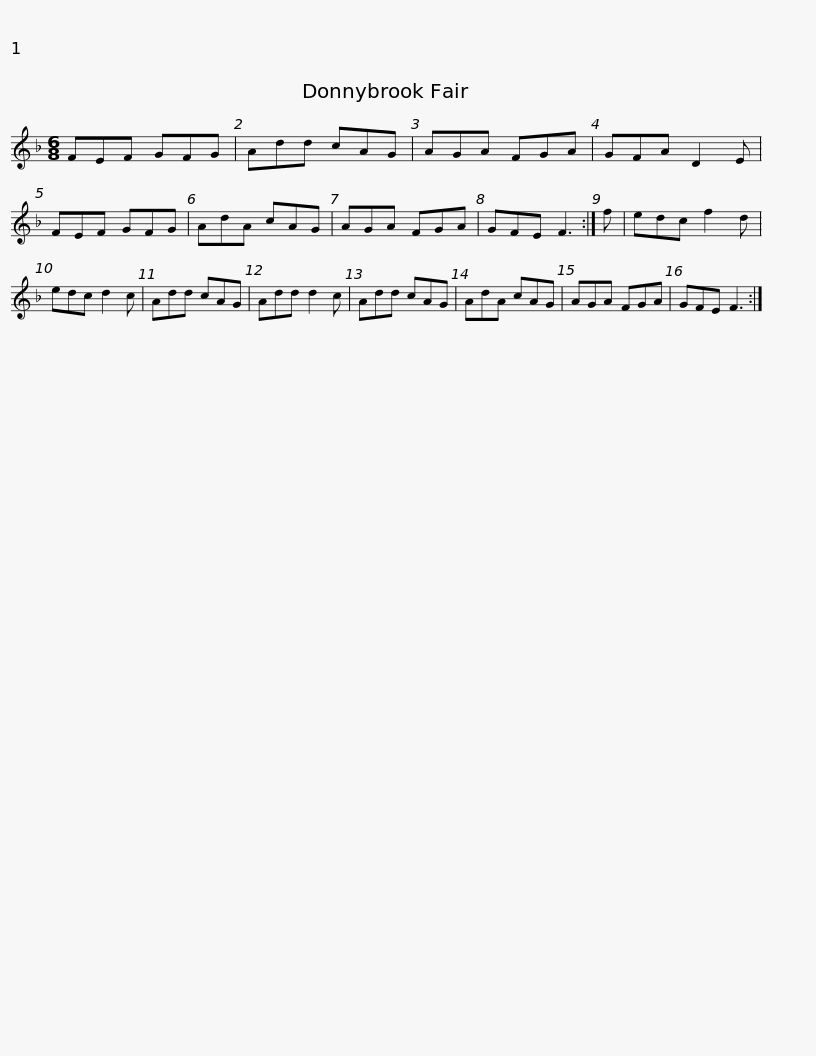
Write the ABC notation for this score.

X:1
L:1/8
M:6/8
I:linebreak $
K:F
V:1 treble
V:1
 FEF GFG | Add cAG | AGA FGA | GFA D2 E | FEF GFG | %5
 AdA cAG | AGA FGA |$ GFE F3 :| f | edc f2 d | %10
 edc d2 c | Add cAG | Add d2 c | Add cAG | AdA cAG |$ %15
 AGA FGA | GFE F3 :| %17
